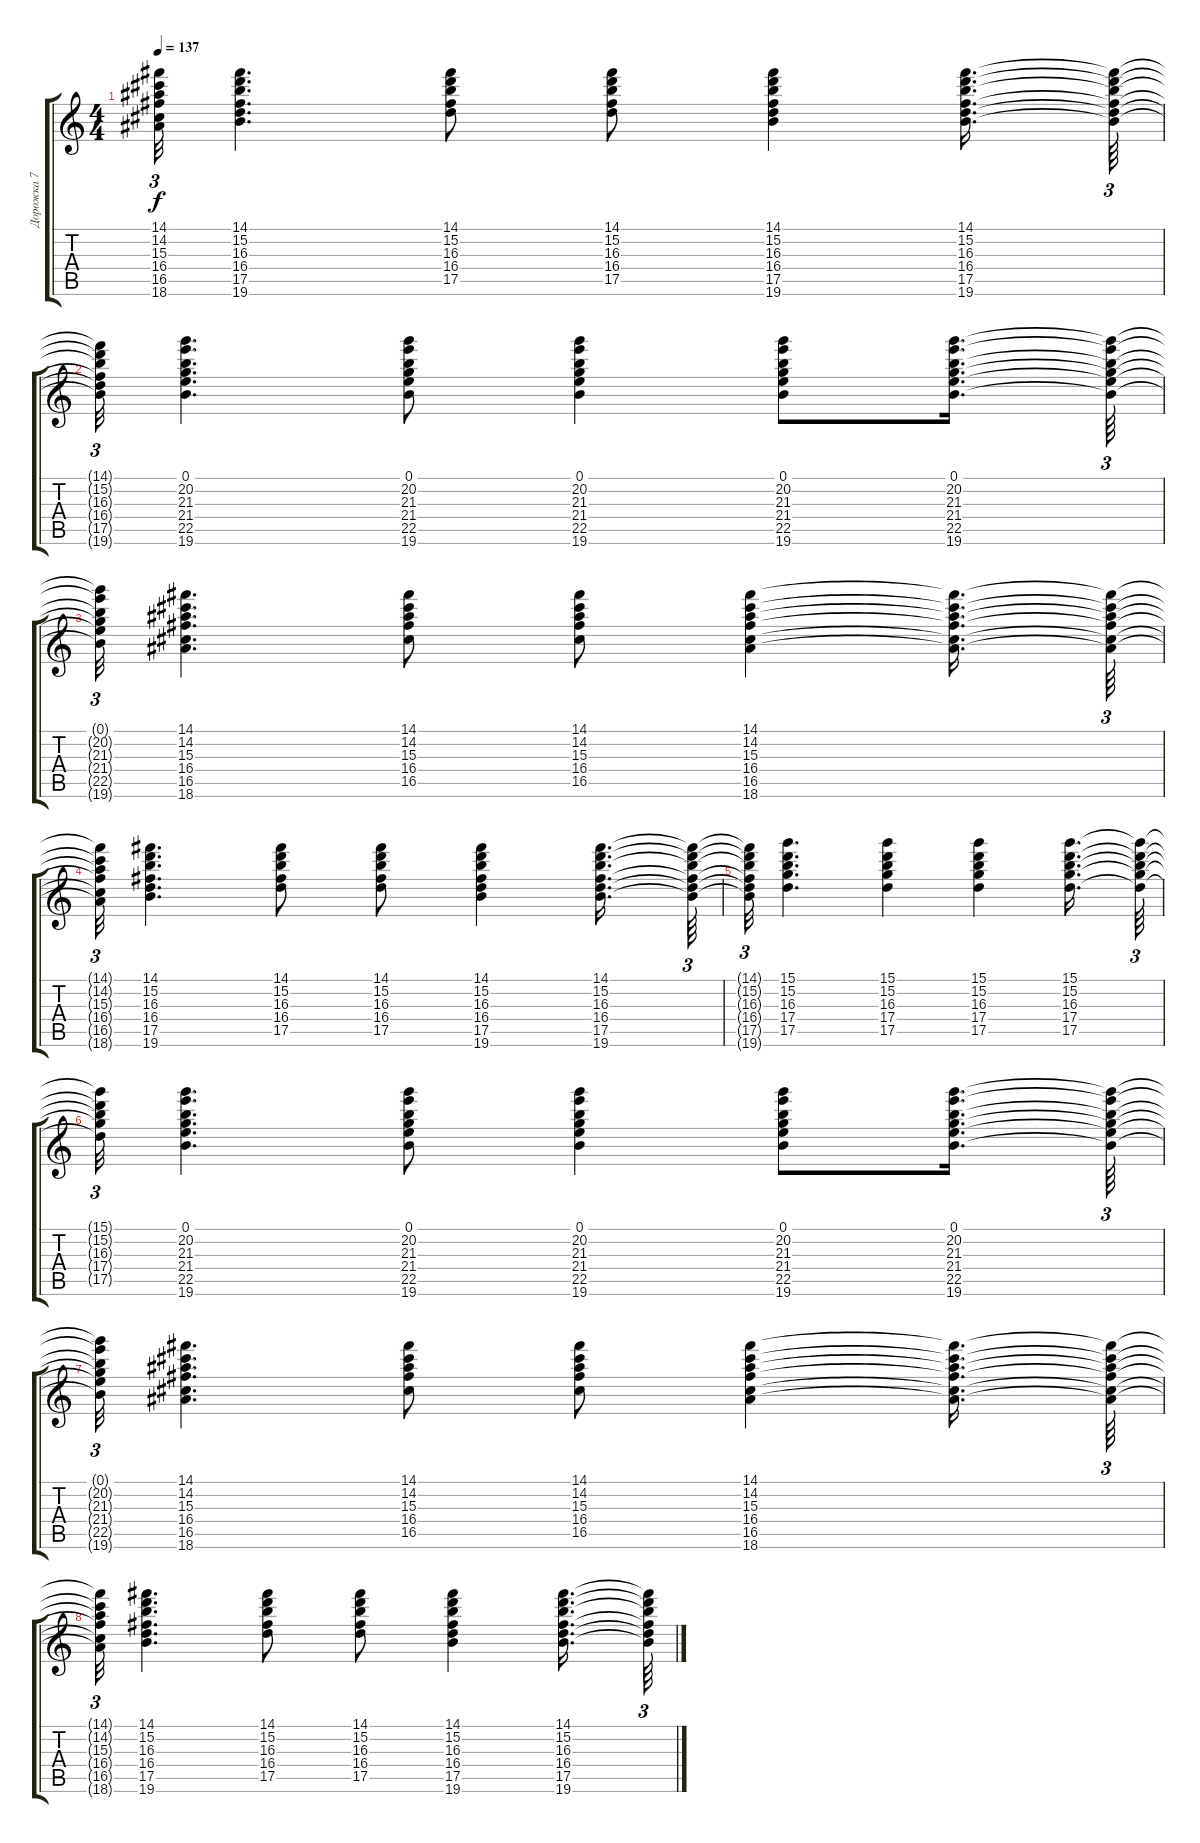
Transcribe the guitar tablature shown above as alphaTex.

\track ("Дорожка 7" "Дорожка 7") {instrument acousticguitarsteel}
\staff {score tabs}
\tuning (E4 B3 G3 D3 A2 E2) {hide}
\ts (4 4)
\tempo 137
\clef g2
\ks c
(14.1{t} 14.2{t} 15.3{t} 16.4{t} 16.5{t} 18.6{t}).32{tu (3 2) dy f} (14.1 15.2 16.3 16.4 17.5 19.6).4{d} (14.1 15.2 16.3 16.4 17.5).8 (14.1 15.2 16.3 16.4 17.5).8 (14.1 15.2 16.3 16.4 17.5 19.6).4 (14.1 15.2 16.3 16.4 17.5 19.6).16{d} (14.1{t} 15.2{t} 16.3{t} 16.4{t} 17.5{t} 19.6{t}).64{tu (3 2)} |
(14.1{t} 15.2{t} 16.3{t} 16.4{t} 17.5{t} 19.6{t}).32{tu (3 2)} (0.1 20.2 21.3 21.4 22.5 19.6).4{d} (0.1 20.2 21.3 21.4 22.5 19.6).8 (0.1 20.2 21.3 21.4 22.5 19.6).4 (0.1 20.2 21.3 21.4 22.5 19.6).8 (0.1 20.2 21.3 21.4 22.5 19.6).16{d} (0.1{t} 20.2{t} 21.3{t} 21.4{t} 22.5{t} 19.6{t}).64{tu (3 2)} |
(0.1{t} 20.2{t} 21.3{t} 21.4{t} 22.5{t} 19.6{t}).32{tu (3 2)} (14.1 14.2 15.3 16.4 16.5 18.6).4{d} (14.1 14.2 15.3 16.4 16.5).8 (14.1 14.2 15.3 16.4 16.5).8 (14.1 14.2 15.3 16.4 16.5 18.6).4 (14.1{t} 14.2{t} 15.3{t} 16.4{t} 16.5{t} 18.6{t}).16{d} (14.1{t} 14.2{t} 15.3{t} 16.4{t} 16.5{t} 18.6{t}).64{tu (3 2)} |
(14.1{t} 14.2{t} 15.3{t} 16.4{t} 16.5{t} 18.6{t}).32{tu (3 2)} (14.1 15.2 16.3 16.4 17.5 19.6).4{d} (14.1 15.2 16.3 16.4 17.5).8 (14.1 15.2 16.3 16.4 17.5).8 (14.1 15.2 16.3 16.4 17.5 19.6).4 (14.1 15.2 16.3 16.4 17.5 19.6).16{d} (14.1{t} 15.2{t} 16.3{t} 16.4{t} 17.5{t} 19.6{t}).64{tu (3 2)} |
(14.1{t} 15.2{t} 16.3{t} 16.4{t} 17.5{t} 19.6{t}).32{tu (3 2)} (15.1 15.2 16.3 17.4 17.5).4{d} (15.1 15.2 16.3 17.4 17.5).4 (15.1 15.2 16.3 17.4 17.5).4 (15.1 15.2 16.3 17.4 17.5).16{d} (15.1{t} 15.2{t} 16.3{t} 17.4{t} 17.5{t}).64{tu (3 2)} |
(15.1{t} 15.2{t} 16.3{t} 17.4{t} 17.5{t}).32{tu (3 2)} (0.1 20.2 21.3 21.4 22.5 19.6).4{d} (0.1 20.2 21.3 21.4 22.5 19.6).8 (0.1 20.2 21.3 21.4 22.5 19.6).4 (0.1 20.2 21.3 21.4 22.5 19.6).8 (0.1 20.2 21.3 21.4 22.5 19.6).16{d} (0.1{t} 20.2{t} 21.3{t} 21.4{t} 22.5{t} 19.6{t}).64{tu (3 2)} |
(0.1{t} 20.2{t} 21.3{t} 21.4{t} 22.5{t} 19.6{t}).32{tu (3 2)} (14.1 14.2 15.3 16.4 16.5 18.6).4{d} (14.1 14.2 15.3 16.4 16.5).8 (14.1 14.2 15.3 16.4 16.5).8 (14.1 14.2 15.3 16.4 16.5 18.6).4 (14.1{t} 14.2{t} 15.3{t} 16.4{t} 16.5{t} 18.6{t}).16{d} (14.1{t} 14.2{t} 15.3{t} 16.4{t} 16.5{t} 18.6{t}).64{tu (3 2)} |
(14.1{t} 14.2{t} 15.3{t} 16.4{t} 16.5{t} 18.6{t}).32{tu (3 2)} (14.1 15.2 16.3 16.4 17.5 19.6).4{d} (14.1 15.2 16.3 16.4 17.5).8 (14.1 15.2 16.3 16.4 17.5).8 (14.1 15.2 16.3 16.4 17.5 19.6).4 (14.1 15.2 16.3 16.4 17.5 19.6).16{d} (14.1{t} 15.2{t} 16.3{t} 16.4{t} 17.5{t} 19.6{t}).64{tu (3 2)}
